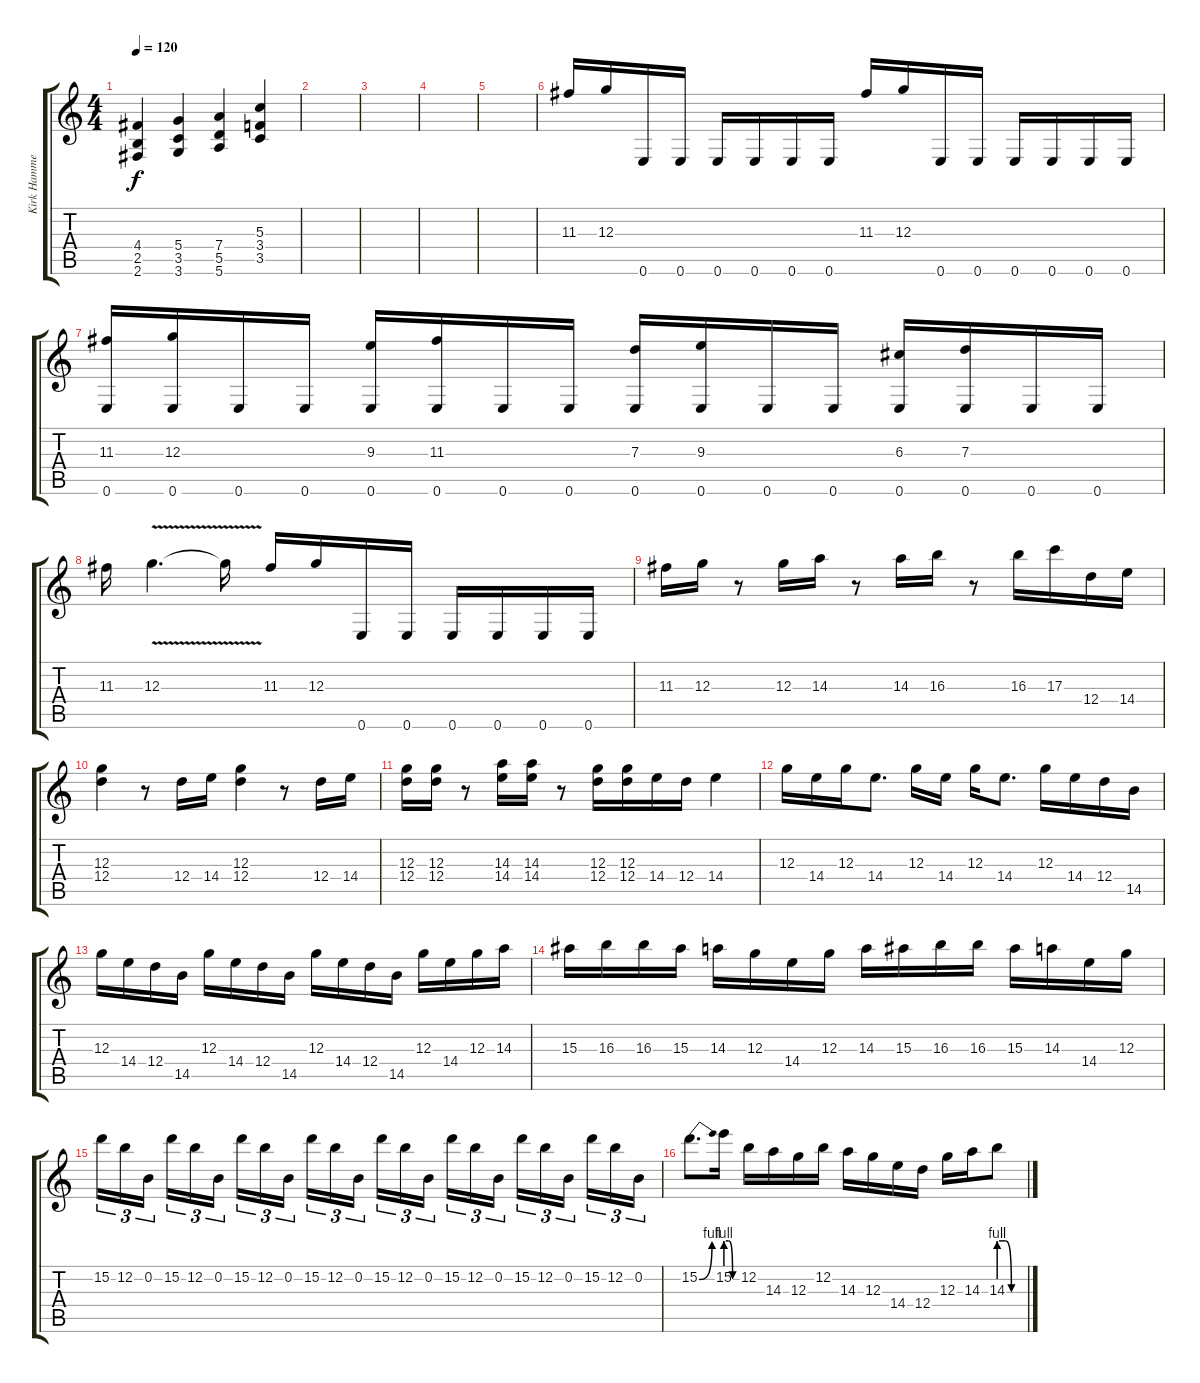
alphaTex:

\track ("Kirk Hammet" "Kirk Hamme") {instrument distortionguitar}
\staff {score tabs}
\tuning (E4 B3 G3 D3 A2 E2) {hide}
\ts (4 4)
\tempo 120
\clef g2
\ks c
(4.4 2.5 2.6).4{dy f} (5.4 3.5 3.6).4 (7.4 5.5 5.6).4 (5.3 3.4 3.5).4 |
|
|
|
|
11.3.16 12.3.16 0.6.16 0.6.16 0.6.16 0.6.16 0.6.16 0.6.16 11.3.16 12.3.16 0.6.16 0.6.16 0.6.16 0.6.16 0.6.16 0.6.16 |
(11.3 0.6).16 (12.3 0.6).16 0.6.16 0.6.16 (9.3 0.6).16 (11.3 0.6).16 0.6.16 0.6.16 (7.3 0.6).16 (9.3 0.6).16 0.6.16 0.6.16 (6.3 0.6).16 (7.3 0.6).16 0.6.16 0.6.16 |
11.3.16 12.3{v}.4{d} 12.3{t}.16 11.3.16 12.3.16 0.6.16 0.6.16 0.6.16 0.6.16 0.6.16 0.6.16 |
11.3.16 12.3.16 r.8 12.3.16 14.3.16 r.8 14.3.16 16.3.16 r.8 16.3.16 17.3.16 12.4.16 14.4.16 |
(12.3 12.4).4 r.8 12.4.16 14.4.16 (12.3 12.4).4 r.8 12.4.16 14.4.16 |
(12.3 12.4).16 (12.3 12.4).16 r.8 (14.3 14.4).16 (14.3 14.4).16 r.8 (12.3 12.4).16 (12.3 12.4).16 14.4.16 12.4.16 14.4.4 |
12.3.16 14.4.16 12.3.16 14.4.8{d} 12.3.16 14.4.16 12.3.16 14.4.8{d} 12.3.16 14.4.16 12.4.16 14.5.16 |
12.3.16 14.4.16 12.4.16 14.5.16 12.3.16 14.4.16 12.4.16 14.5.16 12.3.16 14.4.16 12.4.16 14.5.16 12.3.16 14.4.16 12.3.16 14.3.16 |
15.3.16 16.3.16 16.3.16 15.3.16 14.3.16 12.3.16 14.4.16 12.3.16 14.3.16 15.3.16 16.3.16 16.3.16 15.3.16 14.3.16 14.4.16 12.3.16 |
15.2.16{tu (3 2)} 12.2.16{tu (3 2)} 0.2.16{tu (3 2) beam splitsecondary} 15.2.16{tu (3 2)} 12.2.16{tu (3 2)} 0.2.16{tu (3 2)} 15.2.16{tu (3 2)} 12.2.16{tu (3 2)} 0.2.16{tu (3 2) beam splitsecondary} 15.2.16{tu (3 2)} 12.2.16{tu (3 2)} 0.2.16{tu (3 2)} 15.2.16{tu (3 2)} 12.2.16{tu (3 2)} 0.2.16{tu (3 2) beam splitsecondary} 15.2.16{tu (3 2)} 12.2.16{tu (3 2)} 0.2.16{tu (3 2)} 15.2.16{tu (3 2)} 12.2.16{tu (3 2)} 0.2.16{tu (3 2) beam splitsecondary} 15.2.16{tu (3 2)} 12.2.16{tu (3 2)} 0.2.16{tu (3 2)} |
15.2{be (bend 0 0 60 4)}.8{d} 15.2{be (custom 0 4 15 4 37 0 58 0 60 0)}.16 12.2.16 14.3.16 12.3.16 12.2.16 14.3.16 12.3.16 14.4.16 12.4.16 12.3.16 14.3.16 14.3{be (custom 0 4 15 4 30 0 45 0 60 0)}.8
